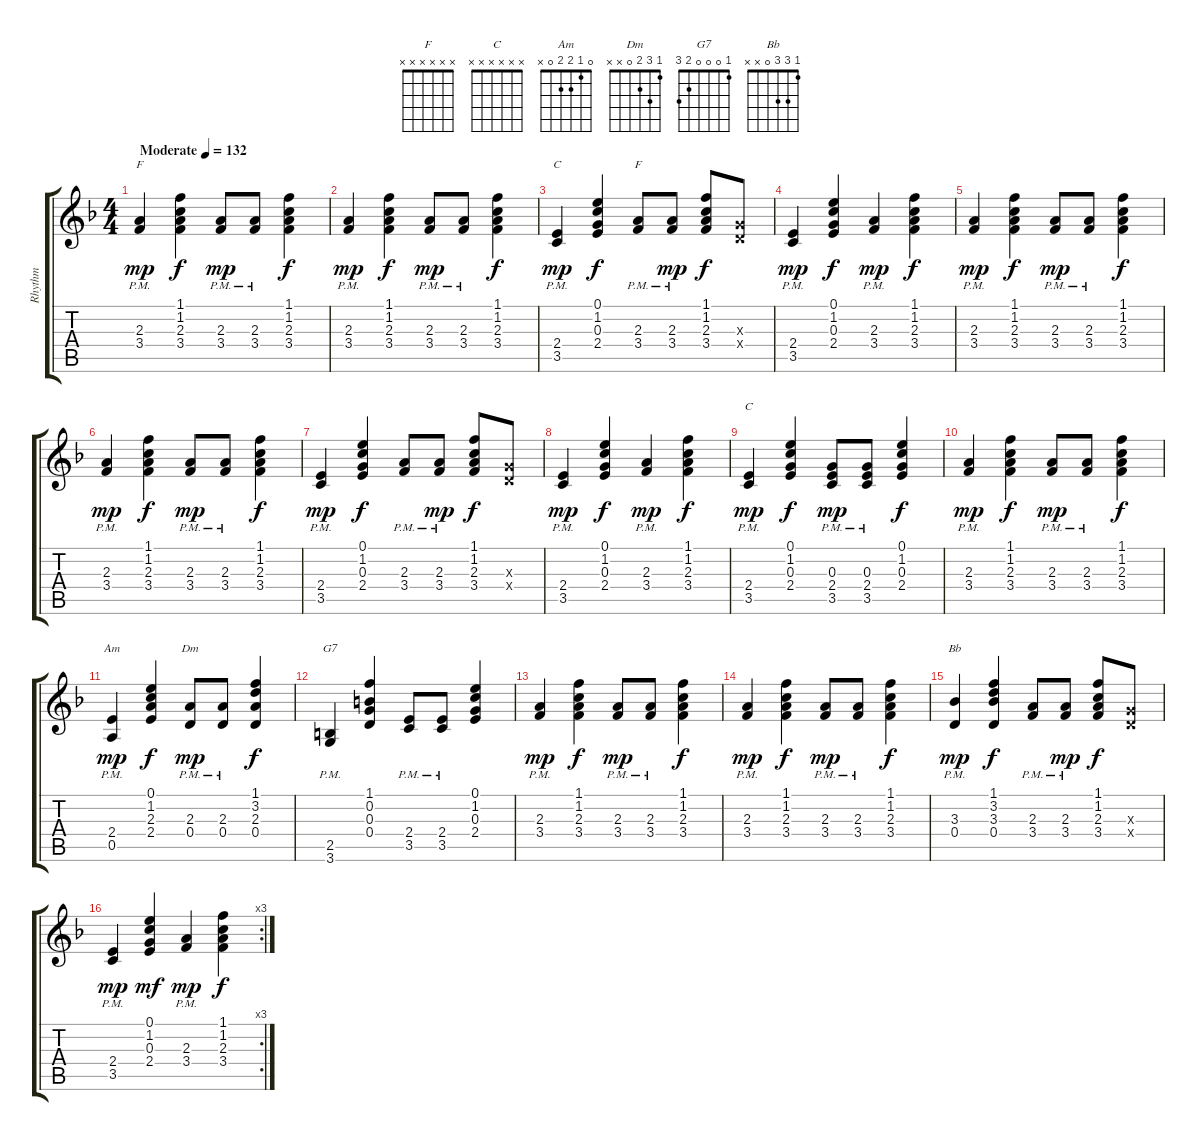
\track ("Rhythm" "Rhythm") {instrument acousticguitarsteel}
\staff {score tabs}
\tuning (E4 B3 G3 D3 A2 E2) {hide}
\chord ("F" 1 1 2 3 x x) {barre 1}
\chord ("C" 0 1 0 2 3 x)
\chord ("F" x x x x x x)
\chord ("C" x x x x x x)
\chord ("Am" 0 1 2 2 0 x)
\chord ("Dm" 1 3 2 0 x x)
\chord ("G7" 1 0 0 0 2 3)
\chord ("Bb" 1 3 3 0 x x)
\ts (4 4)
\tempo (132 "Moderate")
\clef g2
\ks f
(2.3{pm} 3.4).4{ch "F" dy mp instrument acousticguitarsteel} (1.1 1.2 2.3 3.4).4{dy f} (2.3{pm} 3.4{pm}).8{dy mp} (2.3{pm} 3.4{pm}).8 (1.1 1.2 2.3 3.4).4{dy f} |
(2.3{pm} 3.4).4{dy mp} (1.1 1.2 2.3 3.4).4{dy f} (2.3{pm} 3.4{pm}).8{dy mp} (2.3{pm} 3.4{pm}).8 (1.1 1.2 2.3 3.4).4{dy f} |
(2.4{pm} 3.5).4{ch "C" dy mp} (0.1 1.2 0.3 2.4).4{dy f} (2.3{pm} 3.4{pm}).8{ch "F"} (2.3{pm} 3.4{pm}).8{dy mp} (1.1 1.2 2.3 3.4).8{dy f} (0.3{x} 0.4{x}).8 |
(2.4{pm} 3.5).4{dy mp} (0.1 1.2 0.3 2.4).4{dy f} (2.3{pm} 3.4{pm}).4{dy mp} (1.1 1.2 2.3 3.4).4{dy f} |
(2.3{pm} 3.4).4{dy mp} (1.1 1.2 2.3 3.4).4{dy f} (2.3{pm} 3.4{pm}).8{dy mp} (2.3{pm} 3.4{pm}).8 (1.1 1.2 2.3 3.4).4{dy f} |
(2.3{pm} 3.4).4{dy mp} (1.1 1.2 2.3 3.4).4{dy f} (2.3{pm} 3.4{pm}).8{dy mp} (2.3{pm} 3.4{pm}).8 (1.1 1.2 2.3 3.4).4{dy f} |
(2.4{pm} 3.5).4{dy mp} (0.1 1.2 0.3 2.4).4{dy f} (2.3{pm} 3.4{pm}).8 (2.3{pm} 3.4{pm}).8{dy mp} (1.1 1.2 2.3 3.4).8{dy f} (0.3{x} 0.4{x}).8 |
(2.4{pm} 3.5).4{dy mp} (0.1 1.2 0.3 2.4).4{dy f} (2.3{pm} 3.4{pm}).4{dy mp} (1.1 1.2 2.3 3.4).4{dy f} |
(2.4{pm} 3.5).4{ch "C" dy mp} (0.1 1.2 0.3 2.4).4{dy f} (0.3{pm} 2.4{pm} 3.5{pm}).8{dy mp} (0.3{pm} 2.4{pm} 3.5{pm}).8 (0.1 1.2 0.3 2.4).4{dy f} |
(2.3{pm} 3.4).4{dy mp} (1.1 1.2 2.3 3.4).4{dy f} (2.3{pm} 3.4{pm}).8{dy mp} (2.3{pm} 3.4{pm}).8 (1.1 1.2 2.3 3.4).4{dy f} |
(2.4{pm} 0.5).4{ch "Am" dy mp} (0.1 1.2 2.3 2.4).4{dy f} (2.3{pm} 0.4{pm}).8{ch "Dm" dy mp} (2.3{pm} 0.4{pm}).8 (1.1 3.2 2.3 0.4).4{dy f} |
(2.5{pm} 3.6{pm}).4{ch "G7"} (1.1 0.2 0.3 0.4).4 (2.4{pm} 3.5{pm}).8 (2.4{pm} 3.5{pm}).8 (0.1 1.2 0.3 2.4).4 |
(2.3{pm} 3.4).4{dy mp} (1.1 1.2 2.3 3.4).4{dy f} (2.3{pm} 3.4{pm}).8{dy mp} (2.3{pm} 3.4{pm}).8 (1.1 1.2 2.3 3.4).4{dy f} |
(2.3{pm} 3.4).4{dy mp} (1.1 1.2 2.3 3.4).4{dy f} (2.3{pm} 3.4{pm}).8{dy mp} (2.3{pm} 3.4{pm}).8 (1.1 1.2 2.3 3.4).4{dy f} |
(3.3{pm} 0.4{pm}).4{ch "Bb" dy mp} (1.1 3.2 3.3 0.4).4{dy f} (2.3{pm} 3.4{pm}).8 (2.3{pm} 3.4{pm}).8{dy mp} (1.1 1.2 2.3 3.4).8{dy f} (0.3{x} 0.4{x}).8 |
\rc 3
(2.4{pm} 3.5).4{dy mp} (0.1 1.2 0.3 2.4).4{dy mf} (2.3{pm} 3.4{pm}).4{dy mp} (1.1 1.2 2.3 3.4).4{dy f}
